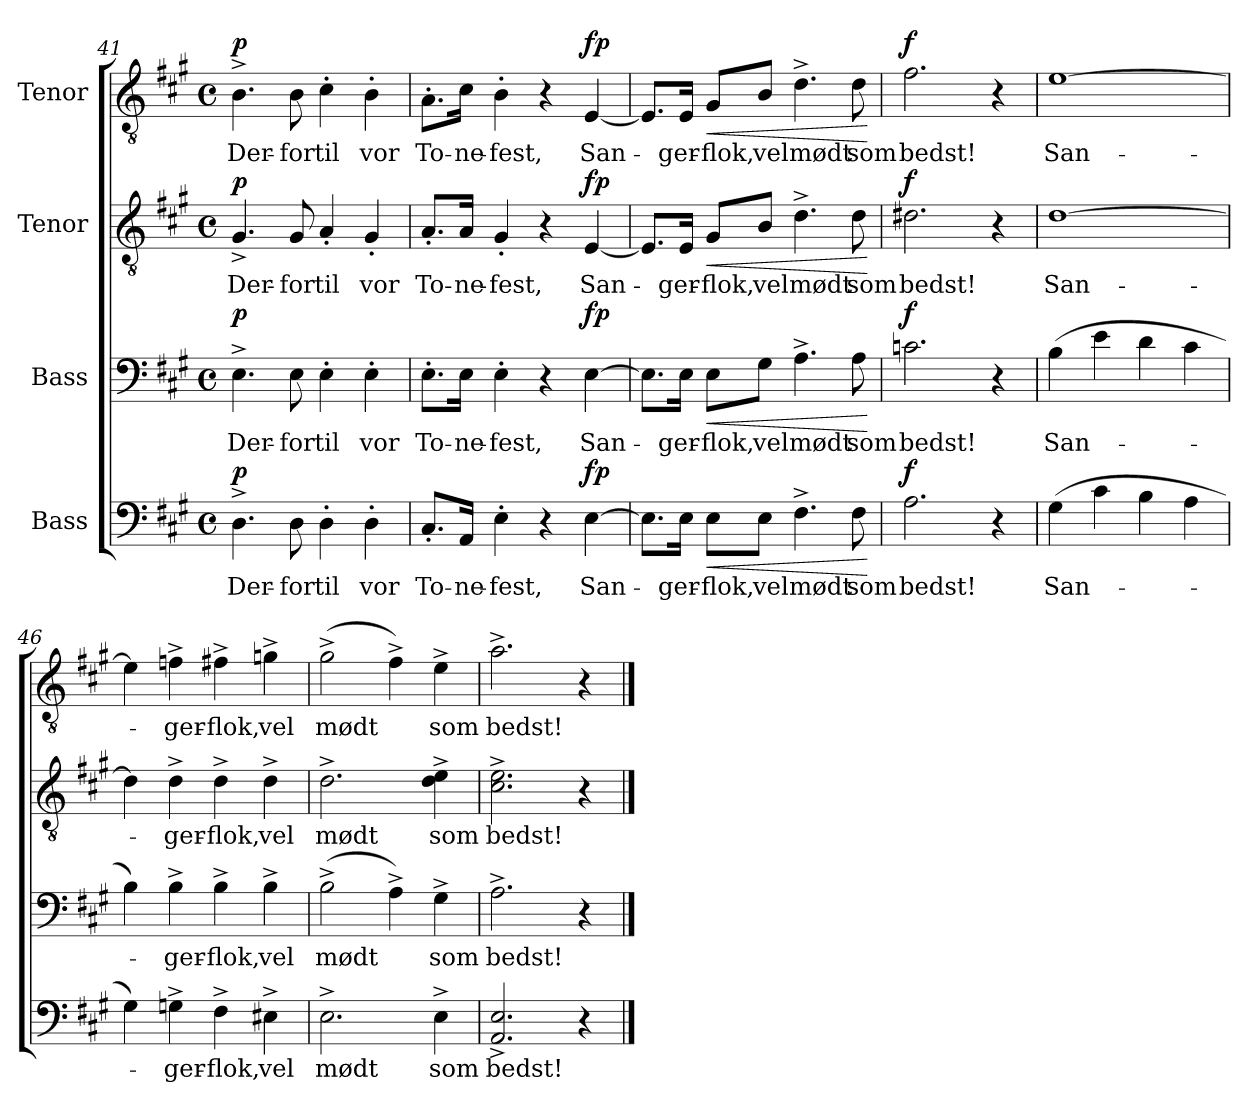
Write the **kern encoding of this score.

**kern	**text	**dynam	**kern	**text	**dynam	**kern	**text	**dynam	**kern	**text	**dynam
*part4	*part4	*part4	*part3	*part3	*part3	*part2	*part2	*part2	*part1	*part1	*part1
*staff4	*staff4	*staff4	*staff3	*staff3	*staff3	*staff2	*staff2	*staff2	*staff1	*staff1	*staff1
*I"Bass	*	*	*I"Bass	*	*	*I"Tenor	*	*	*I"Tenor	*	*
*clefF4	*	*	*clefF4	*	*	*clefGv2	*	*	*clefGv2	*	*
*k[f#c#g#]	*	*	*k[f#c#g#]	*	*	*k[f#c#g#]	*	*	*k[f#c#g#]	*	*
*M4/4	*	*	*M4/4	*	*	*M4/4	*	*	*M4/4	*	*
*met(c)	*	*	*met(c)	*	*	*met(c)	*	*	*met(c)	*	*
=41	=41	=41	=41	=41	=41	=41	=41	=41	=41	=41	=41
!	!	!LO:DY:a	!	!	!LO:DY:a	!	!	!LO:DY:a	!	!	!LO:DY:a
4.D^\	Der-	p	4.E^\	Der-	p	4.G#^/	Der-	p	4.B^\	Der-	p
8D\	-for	.	8E\	-for	.	8G#/	-for	.	8B\	-for	.
4D'\	til	.	4E'\	til	.	4A'/	til	.	4c#'\	til	.
4D'\	vor	.	4E'\	vor	.	4G#'/	vor	.	4B'\	vor	.
=42	=42	=42	=42	=42	=42	=42	=42	=42	=42	=42	=42
8.C#'/L	To-	.	8.E'\L	To-	.	8.A'/L	To-	.	8.A'\L	To-	.
16AA/Jk	-ne-	.	16E\Jk	-ne-	.	16A/Jk	-ne-	.	16c#\Jk	-ne-	.
4E'\	-fest,	.	4E'\	-fest,	.	4G#'/	-fest,	.	4B'\	-fest,	.
4r	.	.	4r	.	.	4r	.	.	4r	.	.
!	!	!LO:DY:a	!	!	!LO:DY:a	!	!	!LO:DY:a	!	!	!LO:DY:a
[4E\	San-	fp	[4E\	San-	fp	[4E/	San-	fp	[4E/	San-	fp
!!LO:LB:g=z
=43	=43	=43	=43	=43	=43	=43	=43	=43	=43	=43	=43
8.E\L]	.	.	8.E\L]	.	.	8.E/L]	.	.	8.E/L]	.	.
16E\Jk	-ger-	.	16E\Jk	-ger-	.	16E/Jk	-ger-	.	16E/Jk	-ger-	.
!	!	!LO:HP:b	!	!	!LO:HP:b	!	!	!LO:HP:b	!	!	!LO:HP:b
8E\L	-flok,	<	8E\L	-flok,	<	8G#/L	-flok,	<	8G#/L	-flok,	<
8E\J	vel	.	8G#\J	vel	.	8B/J	vel	.	8B/J	vel	.
4.F#^\	mødt	.	4.A^\	mødt	.	4.d^\	mødt	.	4.d^\	mødt	.
8F#\	som	.	8A\	som	.	8d\	som	.	8d\	som	.
.	.	[	.	.	[	.	.	[	.	.	[
=44	=44	=44	=44	=44	=44	=44	=44	=44	=44	=44	=44
!	!	!LO:DY:a	!	!	!LO:DY:a	!	!	!LO:DY:a	!	!	!LO:DY:a
2.A\	bedst!	f	2.cn\	bedst!	f	2.d#X\	bedst!	f	2.f#\	bedst!	f
4r	.	.	4r	.	.	4r	.	.	4r	.	.
=45	=45	=45	=45	=45	=45	=45	=45	=45	=45	=45	=45
(4G#\	San-	.	(4B\	San-	.	[1d	San-	.	[1e	San-	.
4c#\	.	.	4e\	.	.	.	.	.	.	.	.
4B\	.	.	4d\	.	.	.	.	.	.	.	.
4A\	.	.	4c#\	.	.	.	.	.	.	.	.
=46	=46	=46	=46	=46	=46	=46	=46	=46	=46	=46	=46
4G#\)	.	.	4B\)	.	.	4d\]	.	.	4e\]	.	.
4Gn^\	-ger-	.	4B^\	-ger-	.	4d^\	-ger-	.	4fn^\	-ger-	.
!	!	!	!	!	!	!	!	!	!	!	!LO:DY:a
4F#^\	-flok,	.	4B^\	-flok,	.	4d^\	-flok,	.	4f#X^\	-flok,	other-dynamics
4E#X^\	vel	.	4B^\	vel	.	4d^\	vel	.	4gn^\	vel	.
=47	=47	=47	=47	=47	=47	=47	=47	=47	=47	=47	=47
2.E^\	mødt	.	(2B^\	mødt	.	2.d^\	mødt	.	(2g#^\	mødt	.
.	.	.	4A^\)	.	.	.	.	.	4f#^\)	.	.
4E^\	som	.	4G#^\	som	.	4d\^ 4e\^	som	.	4e^\	som	.
=48	=48	=48	=48	=48	=48	=48	=48	=48	=48	=48	=48
2.AA/^ 2.E/^	bedst!	.	2.A^\	bedst!	.	2.c#\^ 2.e\^	bedst!	.	2.a^\	bedst!	.
4r	.	.	4r	.	.	4r	.	.	4r	.	.
==	==	==	==	==	==	==	==	==	==	==	==
*-	*-	*-	*-	*-	*-	*-	*-	*-	*-	*-	*-
